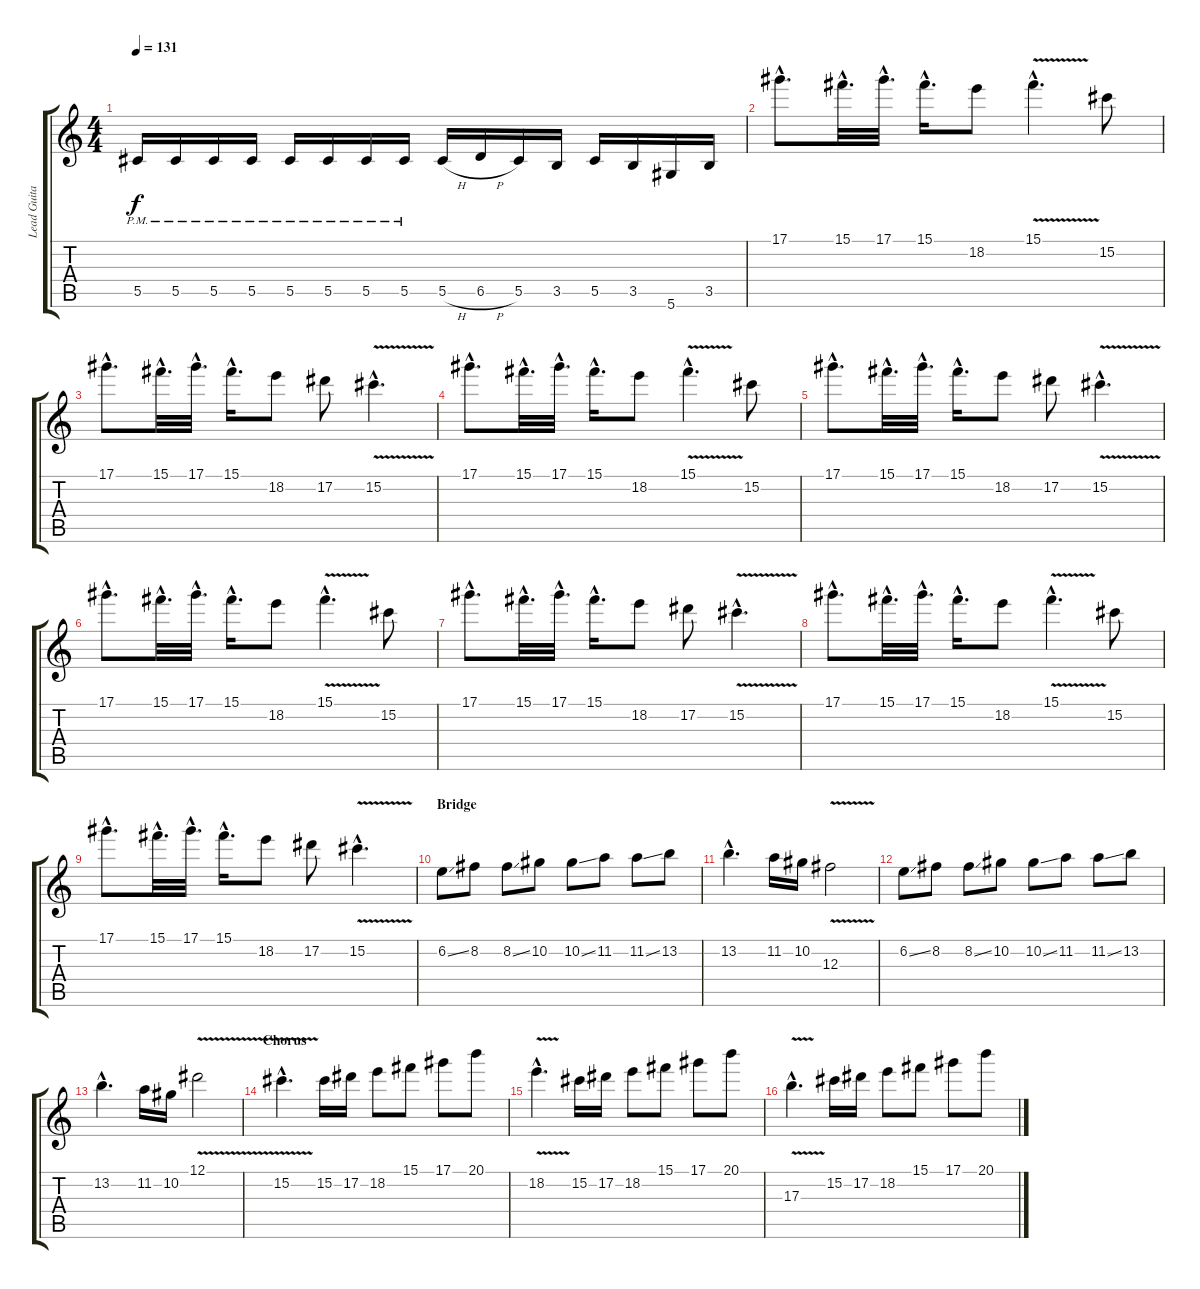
\track ("Lead Guitar II" "Lead Guita") {instrument overdrivenguitar}
\staff {score tabs}
\tuning (Eb4 Bb3 Gb3 Db3 Ab2 Eb2) {hide}
\ts (4 4)
\tempo 131
\clef g2
\ks c
5.5{pm}.16{dy f} 5.5{pm}.16 5.5{pm}.16 5.5{pm}.16 5.5{pm}.16 5.5{pm}.16 5.5{pm}.16 5.5{pm}.16 5.5{h}.16 6.5{h}.16 5.5.16 3.5.16 5.5.16 3.5.16 5.6.16 3.5.16 |
\section ("" "")
17.1{hac}.8{d} 15.1{hac}.32{d} 17.1{hac}.32{d} 15.1{hac}.16{d} 18.2.8 15.1{v hac}.4{d} 15.2.8 |
17.1{hac}.8{d} 15.1{hac}.32{d} 17.1{hac}.32{d} 15.1{hac}.16{d} 18.2.8 17.2.8 15.2{v hac}.4{d} |
17.1{hac}.8{d} 15.1{hac}.32{d} 17.1{hac}.32{d} 15.1{hac}.16{d} 18.2.8 15.1{v hac}.4{d} 15.2.8 |
17.1{hac}.8{d} 15.1{hac}.32{d} 17.1{hac}.32{d} 15.1{hac}.16{d} 18.2.8 17.2.8 15.2{v hac}.4{d} |
17.1{hac}.8{d} 15.1{hac}.32{d} 17.1{hac}.32{d} 15.1{hac}.16{d} 18.2.8 15.1{v hac}.4{d} 15.2.8 |
17.1{hac}.8{d} 15.1{hac}.32{d} 17.1{hac}.32{d} 15.1{hac}.16{d} 18.2.8 17.2.8 15.2{v hac}.4{d} |
17.1{hac}.8{d} 15.1{hac}.32{d} 17.1{hac}.32{d} 15.1{hac}.16{d} 18.2.8 15.1{v hac}.4{d} 15.2.8 |
17.1{hac}.8{d} 15.1{hac}.32{d} 17.1{hac}.32{d} 15.1{hac}.16{d} 18.2.8 17.2.8 15.2{v hac}.4{d} |
\section ("" "Bridge")
6.2{ss}.8 8.2.8 8.2{ss}.8 10.2.8 10.2{ss}.8 11.2.8 11.2{ss}.8 13.2.8 |
13.2{hac}.4{d} 11.2.16 10.2.16 12.3{v}.2 |
6.2{ss}.8 8.2.8 8.2{ss}.8 10.2.8 10.2{ss}.8 11.2.8 11.2{ss}.8 13.2.8 |
13.2{hac}.4{d} 11.2.16 10.2.16 12.1{v}.2 |
\section ("" "Chorus")
15.2{v hac}.4{d} 15.2.16 17.2.16 18.2.8 15.1.8 17.1.8 20.1.8 |
18.2{v hac}.4{d} 15.2.16 17.2.16 18.2.8 15.1.8 17.1.8 20.1.8 |
17.3{v hac}.4{d} 15.2.16 17.2.16 18.2.8 15.1.8 17.1.8 20.1.8
